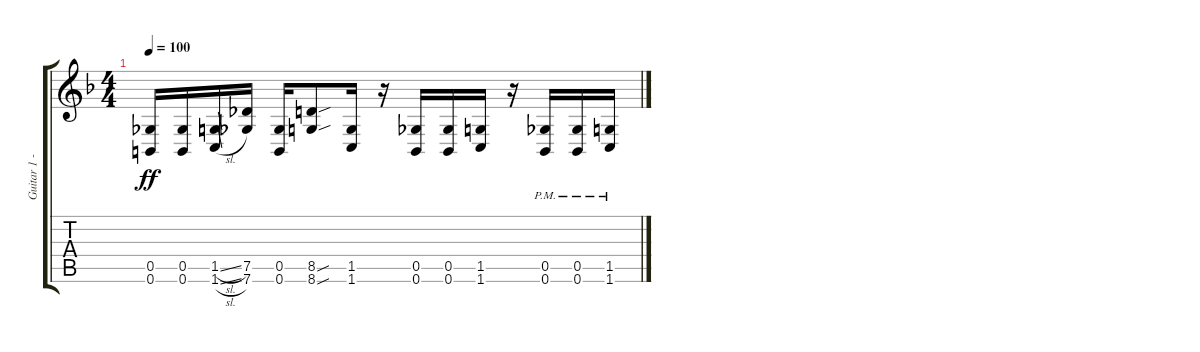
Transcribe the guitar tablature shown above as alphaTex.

\track ("Guitar 1 - Uruha" "Guitar 1 -") {instrument distortionguitar}
\staff {score tabs}
\tuning (Db4 Ab3 E3 B2 Gb2 B1) {hide}
\ts (4 4)
\tempo 100
\clef g2
\ks f
(0.5 0.6).16{dy ff} (0.5 0.6).16 (1.5{sl} 1.6{sl}).16 (7.5 7.6).16 (0.5 0.6).16 (8.5{sou} 8.6{sou}).8 (1.5 1.6).16 r.16 (0.5 0.6).16 (0.5 0.6).16 (1.5 1.6).16 r.16 (0.5{pm} 0.6{pm}).16 (0.5{pm} 0.6{pm}).16 (1.5{pm} 1.6{pm}).16
